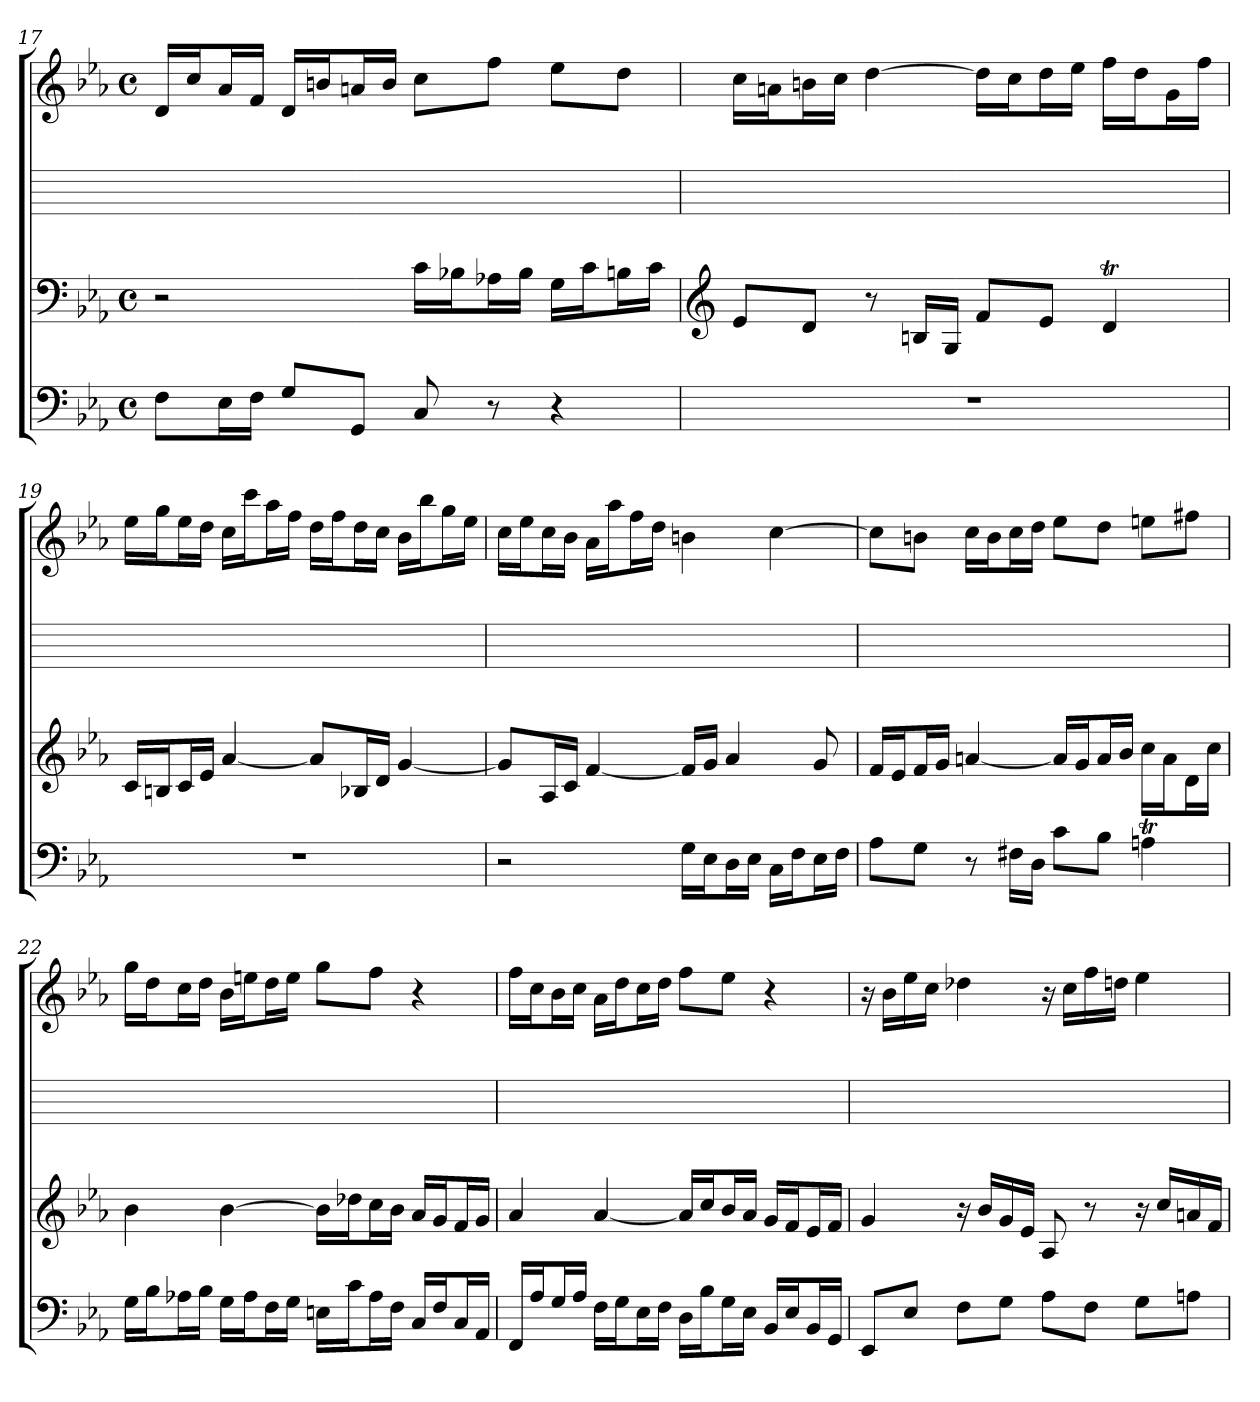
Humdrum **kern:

**kern	**kern	**kern	**kern
*part4	*part3	*part2	*part1
*staff4	*staff3	*staff2	*staff1
*clefF4	*clefF4	*	*clefG2
*k[b-e-a-]	*k[b-e-a-]	*	*k[b-e-a-]
*E-:	*E-:	*	*E-:
*M4/4	*M4/4	*	*M4/4
*met(c)	*met(c)	*	*met(c)
=17	=17	=17	=17
8F\L	2r	1ryy	16d/LL
.	.	.	16cc/J
16E-\L	.	.	16a-/L
16F\JJ	.	.	16f/JJ
8G/L	.	.	16d/LL
.	.	.	16bn/J
8GG/J	.	.	16an/L
.	.	.	16b/JJ
8C	16c\LL	.	8cc\L
.	16B-X\J	.	.
8r	16A-X\L	.	8ff\J
.	16B-\JJ	.	.
4r	16G\LL	.	8ee-\L
.	16c\J	.	.
.	16Bn\L	.	8dd\J
.	16c\JJ	.	.
=18	=18	=18	=18
*	*clefG2	*	*
1r	8e-/L	1ryy	16cc\LL
.	.	.	16an\J
.	8d/J	.	16bn\L
.	.	.	16cc\JJ
.	8r	.	[4dd
.	16Bn/LL	.	.
.	16G/JJ	.	.
.	8f/L	.	16dd\LL]
.	.	.	16cc\J
.	8e-/J	.	16dd\L
.	.	.	16ee-\JJ
.	4dt	.	16ff\LL
.	.	.	16dd\J
.	.	.	16g\L
.	.	.	16ff\JJ
=19	=19	=19	=19
1r	16c/LL	1ryy	16ee-\LL
.	16Bn/J	.	16gg\J
.	16c/L	.	16ee-\L
.	16e-/JJ	.	16dd\JJ
.	[4a-	.	16cc\LL
.	.	.	16ccc\J
.	.	.	16aa-\L
.	.	.	16ff\JJ
.	8a-/L]	.	16dd\LL
.	.	.	16ff\J
.	16B-X/L	.	16dd\L
.	16d/JJ	.	16cc\JJ
.	[4g	.	16b-\LL
.	.	.	16bb-\J
.	.	.	16gg\L
.	.	.	16ee-\JJ
=20	=20	=20	=20
2r	8g/L]	1ryy	16cc\LL
.	.	.	16ee-\J
.	16A-/L	.	16cc\L
.	16c/JJ	.	16b-\JJ
.	[4f	.	16a-\LL
.	.	.	16aa-\J
.	.	.	16ff\L
.	.	.	16dd\JJ
16G\LL	16f/LL]	.	4bn
16E-\J	16g/JJ	.	.
16D\L	4a-	.	.
16E-\JJ	.	.	.
16C\LL	.	.	[4cc
16F\J	.	.	.
16E-\L	8g	.	.
16F\JJ	.	.	.
=21	=21	=21	=21
8A-\L	16f/LL	1ryy	8cc\L]
.	16e-/J	.	.
8G\J	16f/L	.	8bn\J
.	16g/JJ	.	.
8r	[4an	.	16cc\LL
.	.	.	16b\J
16F#X\LL	.	.	16cc\L
16D\JJ	.	.	16dd\JJ
8c\L	16a/LL]	.	8ee-\L
.	16g/J	.	.
8B-\J	16a/L	.	8dd\J
.	16b-/JJ	.	.
4Ant	16cc\LL	.	8een\L
.	16a\J	.	.
.	16d\L	.	8ff#X\J
.	16cc\JJ	.	.
=22	=22	=22	=22
16G\LL	4b-	1ryy	16gg\LL
16B-\J	.	.	16dd\J
16A-X\L	.	.	16cc\L
16B-\JJ	.	.	16dd\JJ
16G\LL	[4b-	.	16b-\LL
16A-\J	.	.	16een\J
16F\L	.	.	16dd\L
16G\JJ	.	.	16ee\JJ
16En\LL	16b-\LL]	.	8gg\L
16c\J	16dd-X\J	.	.
16A-\L	16cc\L	.	8ff\J
16F\JJ	16b-\JJ	.	.
16C/LL	16a-/LL	.	4r
16F/J	16g/J	.	.
16C/L	16f/L	.	.
16AA-/JJ	16g/JJ	.	.
=23	=23	=23	=23
16FF/LL	4a-	1ryy	16ff\LL
16A-/J	.	.	16cc\J
16G/L	.	.	16b-\L
16A-/JJ	.	.	16cc\JJ
16F\LL	[4a-	.	16a-\LL
16G\J	.	.	16dd\J
16E-\L	.	.	16cc\L
16F\JJ	.	.	16dd\JJ
16D\LL	16a-/LL]	.	8ff\L
16B-\J	16cc/J	.	.
16G\L	16b-/L	.	8ee-\J
16E-\JJ	16a-/JJ	.	.
16BB-/LL	16g/LL	.	4r
16E-/J	16f/J	.	.
16BB-/L	16e-/L	.	.
16GG/JJ	16f/JJ	.	.
=24	=24	=24	=24
8EE-/L	4g	1ryy	16r
.	.	.	16b-\LL
8E-/J	.	.	16ee-\
.	.	.	16cc\JJ
8F\L	16r	.	4dd-X
.	16b-/LL	.	.
8G\J	16g/	.	.
.	16e-/JJ	.	.
8A-\L	8A-	.	16r
.	.	.	16cc\LL
8F\J	8r	.	16ff\
.	.	.	16ddn\JJ
8G\L	16r	.	4ee-
.	16cc/LL	.	.
8An\J	16an/	.	.
.	16f/JJ	.	.
=	=	=	=
*-	*-	*-	*-
